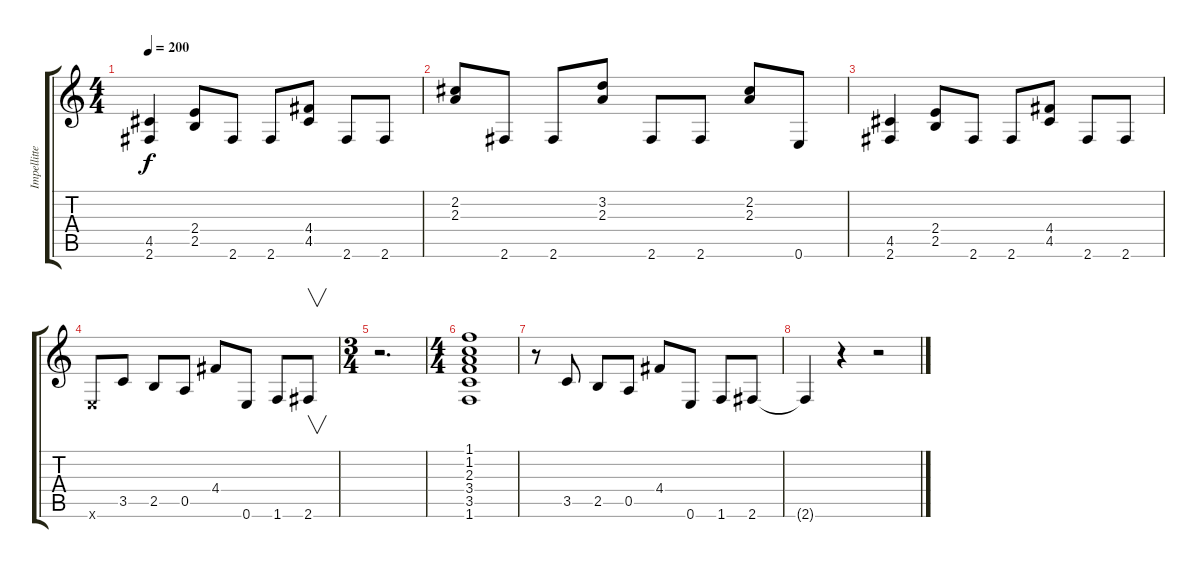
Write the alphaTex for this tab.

\track ("Impellitteri" "Impellitte") {instrument overdrivenguitar}
\staff {score tabs}
\tuning (E4 B3 G3 D3 A2 E2) {hide}
\ts (4 4)
\tempo 200
\clef g2
\ks c
(4.5 2.6).4{dy f} (2.4 2.5).8 2.6.8 2.6.8 (4.4 4.5).8 2.6.8 2.6.8 |
(2.2 2.3).8 2.6.8 2.6.8 (3.2 2.3).8 2.6.8 2.6.8 (2.2 2.3).8 0.6.8 |
(4.5 2.6).4 (2.4 2.5).8 2.6.8 2.6.8 (4.4 4.5).8 2.6.8 2.6.8 |
0.6{x}.8 3.5.8 2.5.8 0.5.8 4.4.8 0.6.8 1.6.8 2.6.8{v} |
\ts (3 4)
r.2{d} |
\ts (4 4)
(1.1 1.2 2.3 3.4 3.5 1.6).1 |
r.8 3.5.8 2.5.8 0.5.8 4.4.8 0.6.8 1.6.8 2.6.8 |
2.6{t}.4 r.4 r.2
